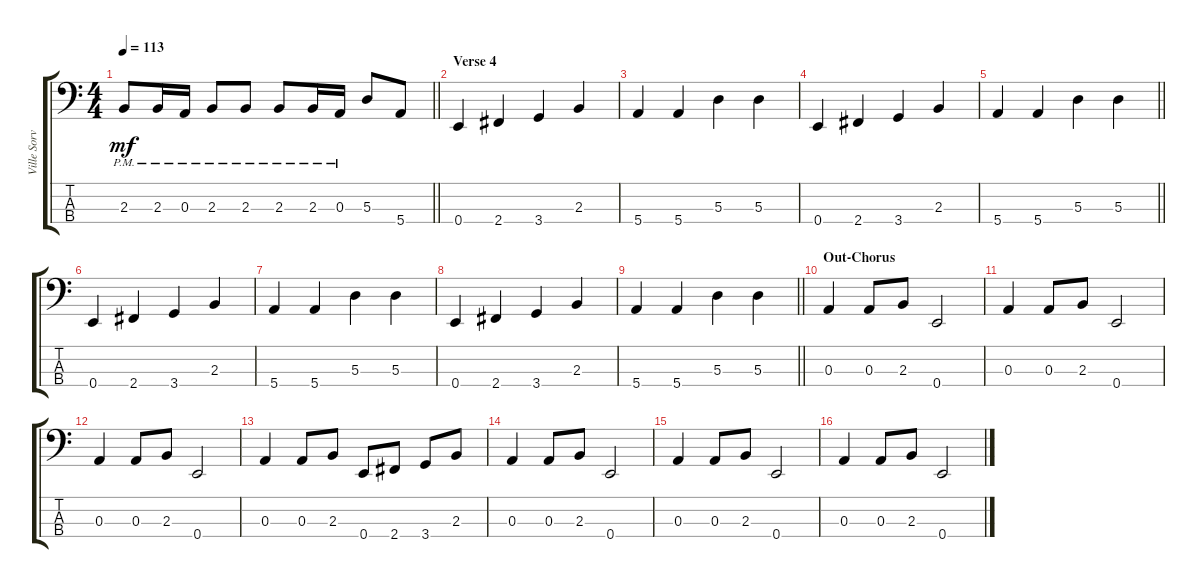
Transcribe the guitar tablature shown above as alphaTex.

\track ("Ville Sorvalli" "Ville Sorv") {instrument electricbassfinger}
\staff {score tabs}
\tuning (G2 D2 A1 E1) {hide}
\ts (4 4)
\tempo 113
\clef f4
\barLineRight lightlight
\ks c
2.3{pm}.8{dy mf} 2.3{pm}.16 0.3{pm}.16 2.3{pm}.8 2.3{pm}.8 2.3{pm}.8 2.3{pm}.16 0.3{pm}.16 5.3.8 5.4.8 |
\section ("" "Verse 4")
0.4.4 2.4.4 3.4.4 2.3.4 |
5.4.4 5.4.4 5.3.4 5.3.4 |
0.4.4 2.4.4 3.4.4 2.3.4 |
\barLineRight lightlight
5.4.4 5.4.4 5.3.4 5.3.4 |
0.4.4 2.4.4 3.4.4 2.3.4 |
5.4.4 5.4.4 5.3.4 5.3.4 |
0.4.4 2.4.4 3.4.4 2.3.4 |
\barLineRight lightlight
5.4.4 5.4.4 5.3.4 5.3.4 |
\section ("" "Out-Chorus")
0.3.4 0.3.8 2.3.8 0.4.2 |
0.3.4 0.3.8 2.3.8 0.4.2 |
0.3.4 0.3.8 2.3.8 0.4.2 |
0.3.4 0.3.8 2.3.8 0.4.8 2.4.8 3.4.8 2.3.8 |
0.3.4 0.3.8 2.3.8 0.4.2 |
0.3.4 0.3.8 2.3.8 0.4.2 |
0.3.4 0.3.8 2.3.8 0.4.2
